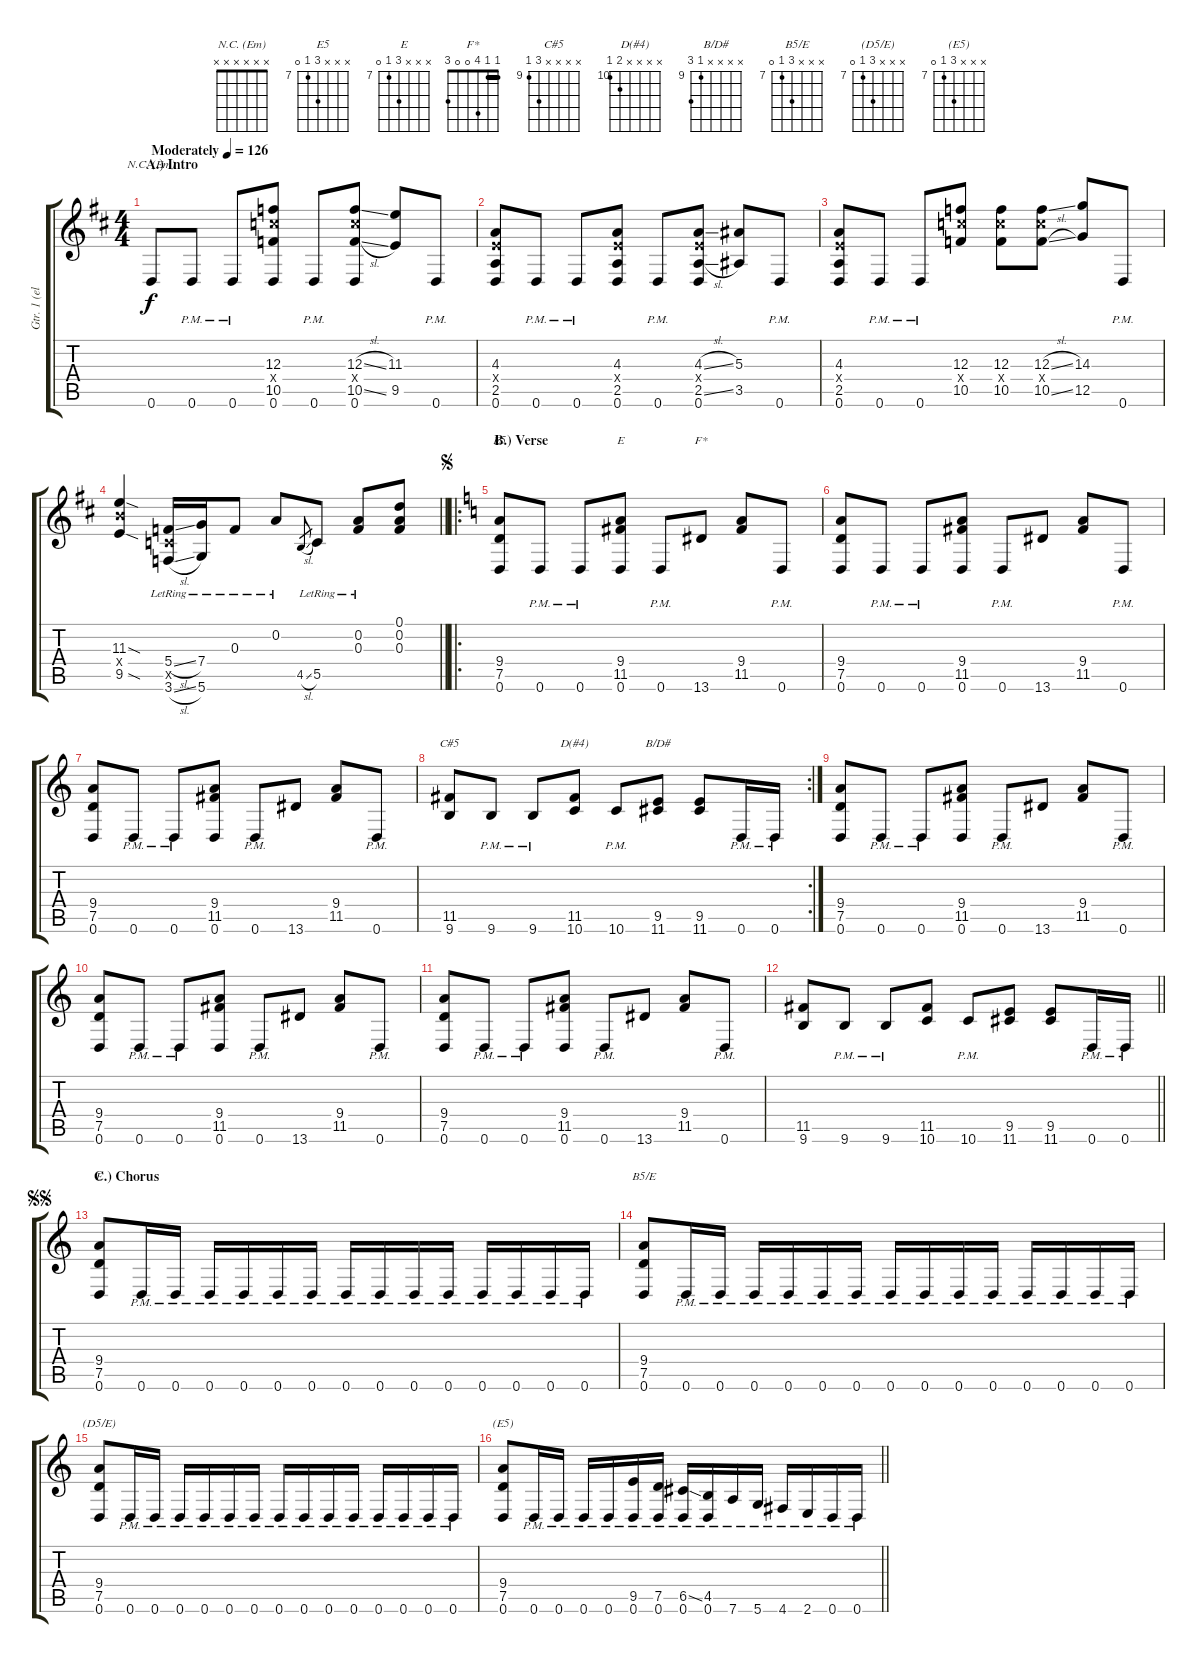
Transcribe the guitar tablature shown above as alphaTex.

\track ("Gtr. 1 (elec. w/dist.)" "Gtr. 1 (el") {instrument overdrivenguitar}
\staff {score tabs}
\tuning (D4 A3 F3 C3 G2 D2) {hide}
\chord ("N.C. (Em)" x x x x x x)
\chord ("E5" x x x 9 7 0) {firstfret 7}
\chord ("E" x x x 9 11 0) {firstfret 9}
\chord ("F*" 1 1 4 0 0 3) {barre 1}
\chord ("C#5" x x x x 11 9) {firstfret 9}
\chord ("D(#4)" x x x x 11 10) {firstfret 10}
\chord ("B/D#" x x x x 9 11) {firstfret 9}
\chord ("E" x x x 9 7 0) {firstfret 7}
\chord ("B5/E" x x x 9 7 0) {firstfret 7}
\chord ("(D5/E)" x x x 9 7 0) {firstfret 7}
\chord ("(E5)" x x x 9 7 0) {firstfret 7}
\ts (4 4)
\section ("" "A.) Intro  ")
\tempo (126 "Moderately")
\clef g2
\ks d
0.6.8{ch "N.C. (Em)" dy f instrument overdrivenguitar} 0.6{pm}.8 0.6{pm}.8 (12.3 12.4{x} 10.5 0.6).8 0.6{pm}.8 (12.3{sl} 12.4{x} 10.5{sl} 0.6).8 (11.3 9.5).8 0.6{pm}.8 |
(4.3 4.4{x} 2.5 0.6).8 0.6{pm}.8 0.6{pm}.8 (4.3 4.4{x} 2.5 0.6).8 0.6{pm}.8 (4.3{sl} 4.4{x} 2.5{sl} 0.6).8 (5.3 3.5).8 0.6{pm}.8 |
(4.3 4.4{x} 2.5 0.6).8 0.6{pm}.8 0.6{pm}.8 (12.3 12.4{x} 10.5).8 (12.3 12.4{x} 10.5).8 (12.3{sl} 12.4{x} 10.5{sl}).8 (14.3 12.5).8 0.6{pm}.8 |
\barLineRight lightlight
(11.3{sod} 11.4{x} 9.5{sod}).4 (5.4{sl lr} 5.5{x} 3.6{sl lr}).16 (7.4{lr} 5.6{lr}).16 0.3{lr}.8 0.2{lr}.8 4.5{sl}.8{gr} 5.5{lr}.8 (0.2{lr} 0.3{lr}).8 (0.1 0.2 0.3).8 |
\ro
\section ("" "B.) Verse")
\jump segno
\ks c
(9.4 7.5 0.6).8{ch "E5" instrument distortionguitar} 0.6{pm}.8 0.6{pm}.8 (9.4 11.5 0.6).8{ch "E"} 0.6{pm}.8 13.6.8{ch "F*"} (9.4 11.5).8 0.6{pm}.8 |
(9.4 7.5 0.6).8 0.6{pm}.8 0.6{pm}.8 (9.4 11.5 0.6).8 0.6{pm}.8 13.6.8 (9.4 11.5).8 0.6{pm}.8 |
(9.4 7.5 0.6).8 0.6{pm}.8 0.6{pm}.8 (9.4 11.5 0.6).8 0.6{pm}.8 13.6.8 (9.4 11.5).8 0.6{pm}.8 |
\rc 2
(11.5 9.6).8{ch "C#5"} 9.6{pm}.8 9.6{pm}.8 (11.5 10.6).8{ch "D(#4)"} 10.6{pm}.8 (9.5 11.6).8{ch "B/D#"} (9.5 11.6).8 0.6{pm}.16 0.6{pm}.16 |
(9.4 7.5 0.6).8 0.6{pm}.8 0.6{pm}.8 (9.4 11.5 0.6).8 0.6{pm}.8 13.6.8 (9.4 11.5).8 0.6{pm}.8 |
(9.4 7.5 0.6).8 0.6{pm}.8 0.6{pm}.8 (9.4 11.5 0.6).8 0.6{pm}.8 13.6.8 (9.4 11.5).8 0.6{pm}.8 |
(9.4 7.5 0.6).8 0.6{pm}.8 0.6{pm}.8 (9.4 11.5 0.6).8 0.6{pm}.8 13.6.8 (9.4 11.5).8 0.6{pm}.8 |
\barLineRight lightlight
(11.5 9.6).8 9.6{pm}.8 9.6{pm}.8 (11.5 10.6).8 10.6{pm}.8 (9.5 11.6).8 (9.5 11.6).8 0.6{pm}.16 0.6{pm}.16 |
\section ("" "C.) Chorus")
\jump segnosegno
(9.4 7.5 0.6).8{ch "E"} 0.6{pm}.16 0.6{pm}.16 0.6{pm}.16 0.6{pm}.16 0.6{pm}.16 0.6{pm}.16 0.6{pm}.16 0.6{pm}.16 0.6{pm}.16 0.6{pm}.16 0.6{pm}.16 0.6{pm}.16 0.6{pm}.16 0.6{pm}.16 |
(9.4 7.5 0.6).8{ch "B5/E"} 0.6{pm}.16 0.6{pm}.16 0.6{pm}.16 0.6{pm}.16 0.6{pm}.16 0.6{pm}.16 0.6{pm}.16 0.6{pm}.16 0.6{pm}.16 0.6{pm}.16 0.6{pm}.16 0.6{pm}.16 0.6{pm}.16 0.6{pm}.16 |
(9.4 7.5 0.6).8{ch "(D5/E)"} 0.6{pm}.16 0.6{pm}.16 0.6{pm}.16 0.6{pm}.16 0.6{pm}.16 0.6{pm}.16 0.6{pm}.16 0.6{pm}.16 0.6{pm}.16 0.6{pm}.16 0.6{pm}.16 0.6{pm}.16 0.6{pm}.16 0.6{pm}.16 |
\barLineRight lightlight
(9.4 7.5 0.6).8{ch "(E5)"} 0.6{pm}.16 0.6{pm}.16 0.6{pm}.16 0.6{pm}.16 (9.5 0.6{pm}).16 (7.5 0.6{pm}).16 (6.5{ss} 0.6{pm}).16 (4.5 0.6{pm}).16 7.6{pm}.16 5.6{pm}.16 4.6{pm}.16 2.6{pm}.16 0.6{pm}.16 0.6{pm}.16
